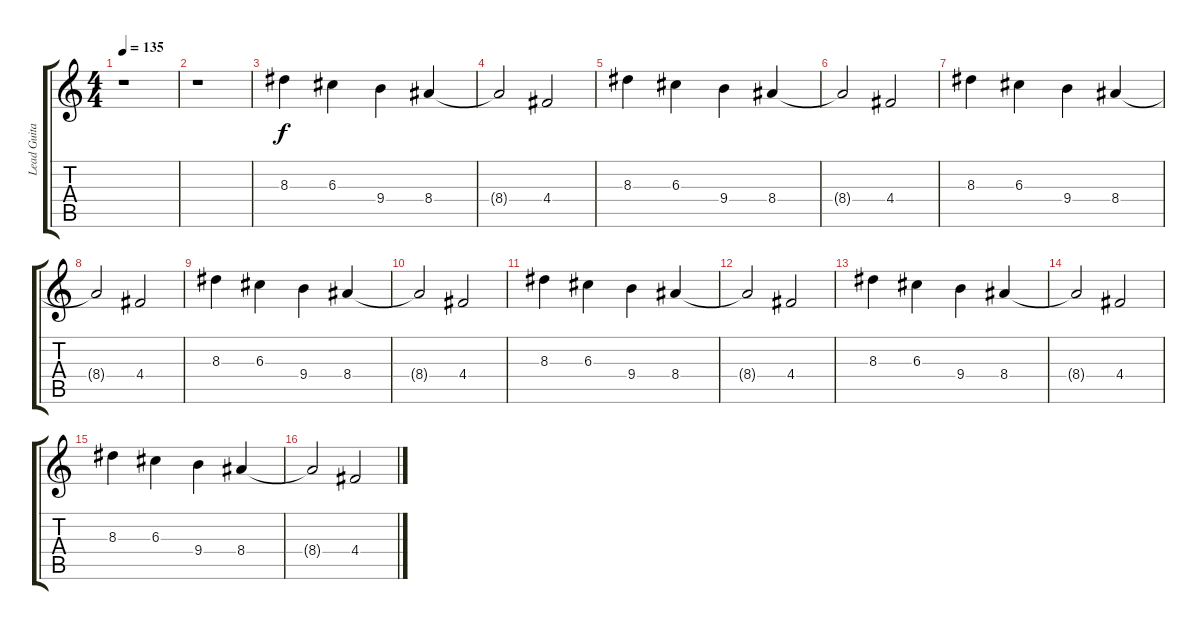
\track ("Lead Guitar" "Lead Guita") {instrument distortionguitar}
\staff {score tabs}
\tuning (E4 B3 G3 D3 A2 E2) {hide}
\ts (4 4)
\tempo 135
\clef g2
\ks c
r.1{dy f instrument distortionguitar} |
r.1 |
8.3.4 6.3.4 9.4.4 8.4.4 |
8.4{t}.2 4.4.2 |
8.3.4 6.3.4 9.4.4 8.4.4 |
8.4{t}.2 4.4.2 |
8.3.4 6.3.4 9.4.4 8.4.4 |
8.4{t}.2 4.4.2 |
8.3.4 6.3.4 9.4.4 8.4.4 |
8.4{t}.2 4.4.2 |
8.3.4 6.3.4 9.4.4 8.4.4 |
8.4{t}.2 4.4.2 |
8.3.4 6.3.4 9.4.4 8.4.4 |
8.4{t}.2 4.4.2 |
8.3.4 6.3.4 9.4.4 8.4.4 |
8.4{t}.2 4.4.2
